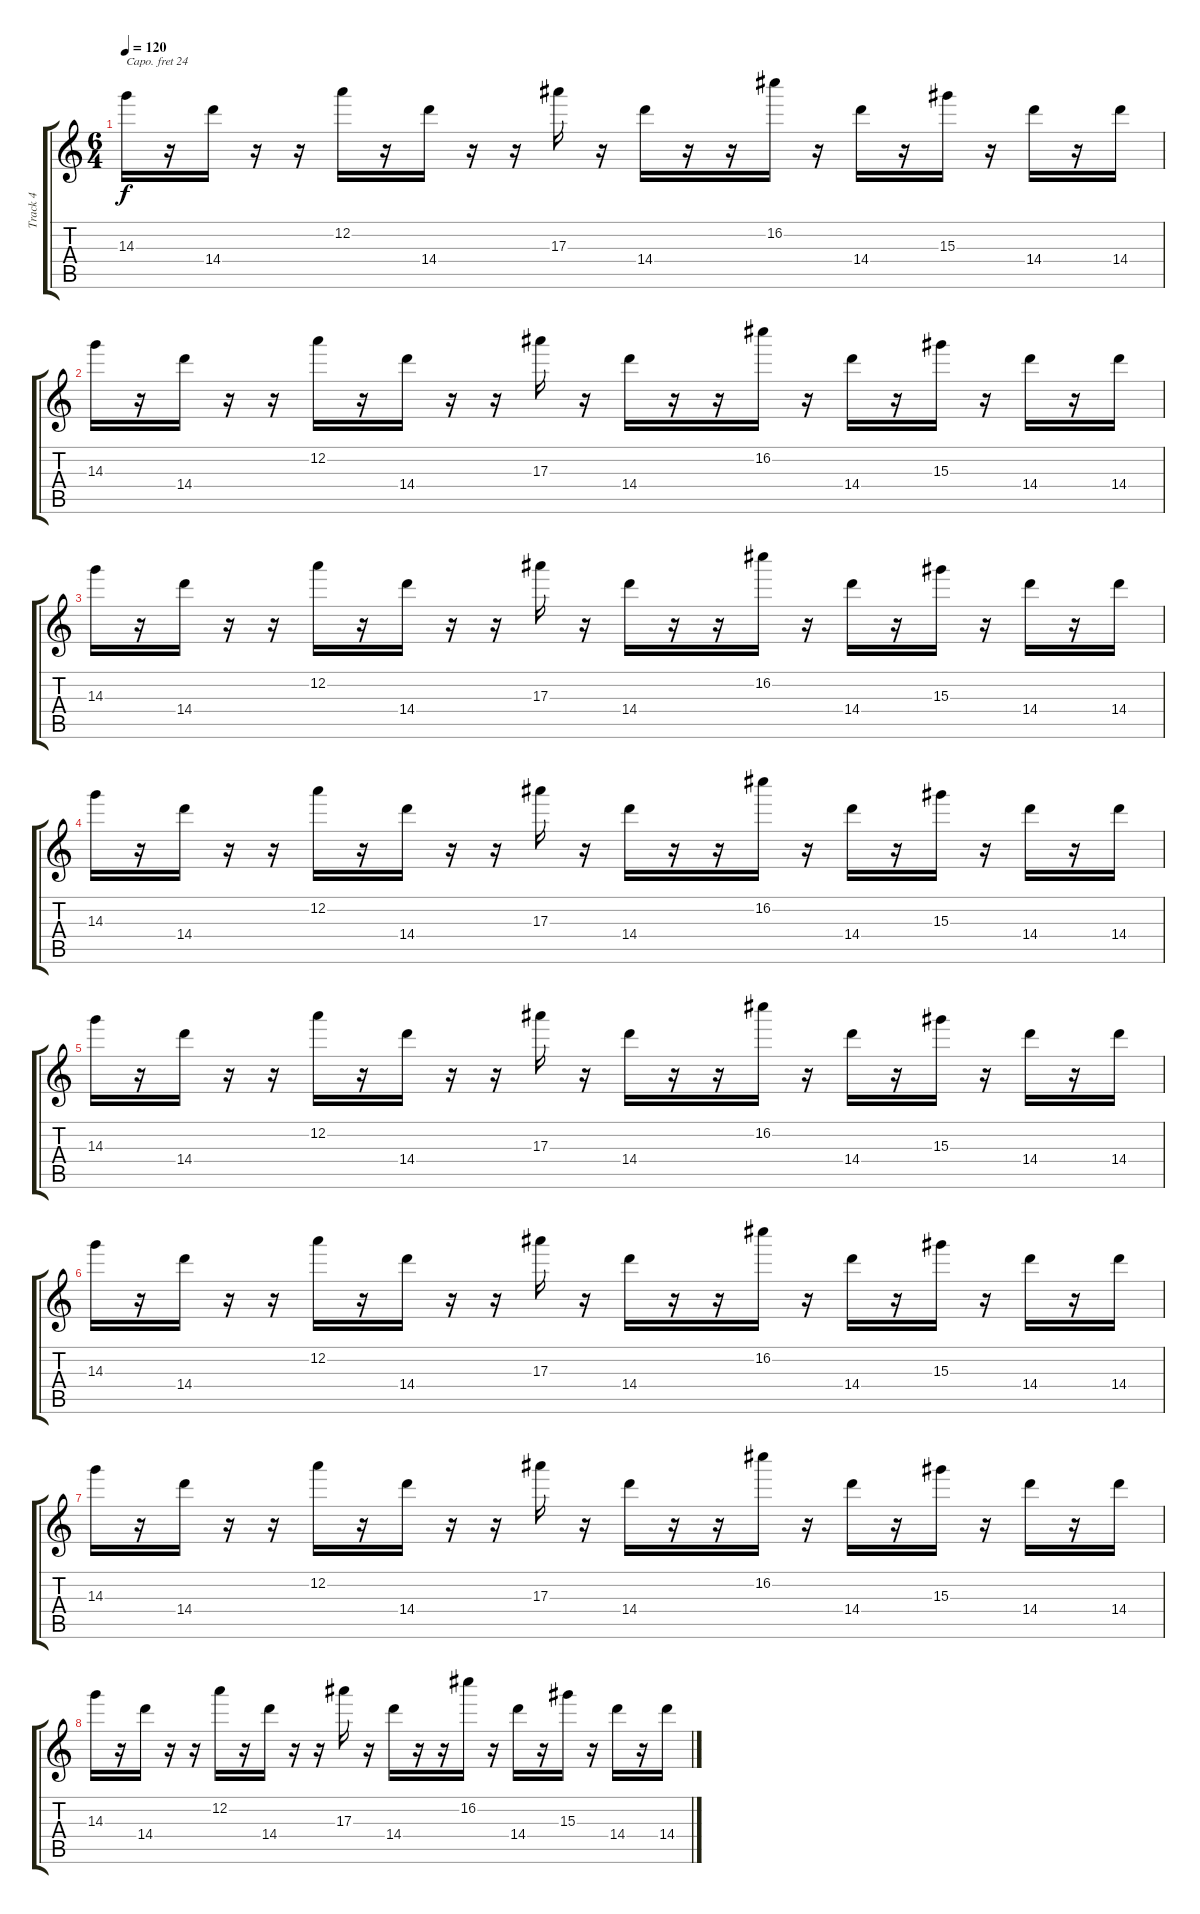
\track ("Track 4" "Track 4") {instrument fx4atmosphere}
\staff {score tabs}
\capo 24
\tuning (D4 A3 F3 C3 G2 D2) {hide}
\ts (6 4)
\tempo 120
\clef g2
\ks c
14.3.16{dy f} r.16 14.4.16 r.16 r.16 12.2.16 r.16 14.4.16 r.16 r.16 17.3.16 r.16 14.4.16 r.16 r.16 16.2.16 r.16 14.4.16 r.16 15.3.16 r.16 14.4.16 r.16 14.4.16 |
14.3.16 r.16 14.4.16 r.16 r.16 12.2.16 r.16 14.4.16 r.16 r.16 17.3.16 r.16 14.4.16 r.16 r.16 16.2.16 r.16 14.4.16 r.16 15.3.16 r.16 14.4.16 r.16 14.4.16 |
14.3.16 r.16 14.4.16 r.16 r.16 12.2.16 r.16 14.4.16 r.16 r.16 17.3.16 r.16 14.4.16 r.16 r.16 16.2.16 r.16 14.4.16 r.16 15.3.16 r.16 14.4.16 r.16 14.4.16 |
14.3.16 r.16 14.4.16 r.16 r.16 12.2.16 r.16 14.4.16 r.16 r.16 17.3.16 r.16 14.4.16 r.16 r.16 16.2.16 r.16 14.4.16 r.16 15.3.16 r.16 14.4.16 r.16 14.4.16 |
14.3.16 r.16 14.4.16 r.16 r.16 12.2.16 r.16 14.4.16 r.16 r.16 17.3.16 r.16 14.4.16 r.16 r.16 16.2.16 r.16 14.4.16 r.16 15.3.16 r.16 14.4.16 r.16 14.4.16 |
14.3.16 r.16 14.4.16 r.16 r.16 12.2.16 r.16 14.4.16 r.16 r.16 17.3.16 r.16 14.4.16 r.16 r.16 16.2.16 r.16 14.4.16 r.16 15.3.16 r.16 14.4.16 r.16 14.4.16 |
14.3.16 r.16 14.4.16 r.16 r.16 12.2.16 r.16 14.4.16 r.16 r.16 17.3.16 r.16 14.4.16 r.16 r.16 16.2.16 r.16 14.4.16 r.16 15.3.16 r.16 14.4.16 r.16 14.4.16 |
14.3.16 r.16 14.4.16 r.16 r.16 12.2.16 r.16 14.4.16 r.16 r.16 17.3.16 r.16 14.4.16 r.16 r.16 16.2.16 r.16 14.4.16 r.16 15.3.16 r.16 14.4.16 r.16 14.4.16
